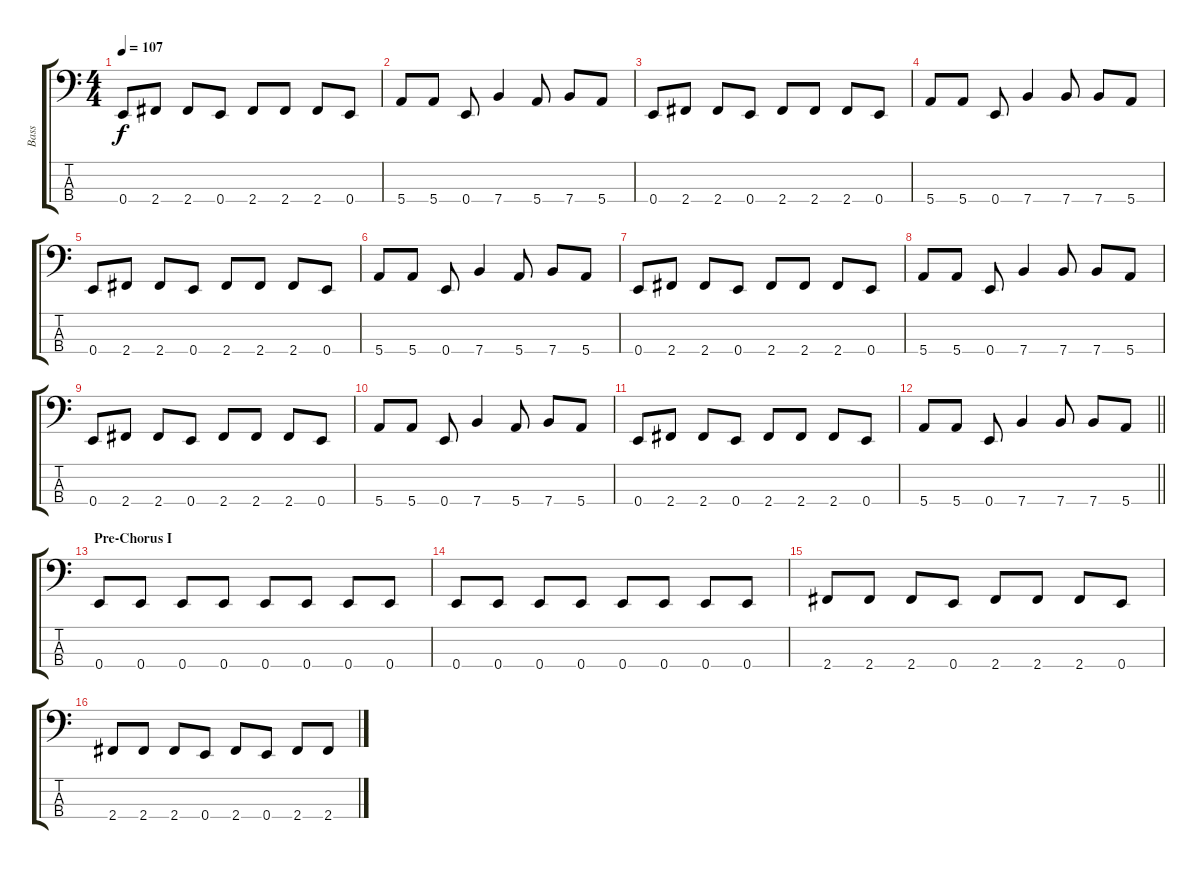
\track ("Bass" "Bass") {instrument electricbassfinger}
\staff {score tabs}
\tuning (G2 D2 A1 E1) {hide}
\ts (4 4)
\tempo 107
\clef f4
\ks c
0.4.8{dy f} 2.4.8 2.4.8 0.4.8 2.4.8 2.4.8 2.4.8 0.4.8 |
5.4.8 5.4.8 0.4.8 7.4.4 5.4.8 7.4.8 5.4.8 |
0.4.8 2.4.8 2.4.8 0.4.8 2.4.8 2.4.8 2.4.8 0.4.8 |
5.4.8 5.4.8 0.4.8 7.4.4 7.4.8 7.4.8 5.4.8 |
0.4.8 2.4.8 2.4.8 0.4.8 2.4.8 2.4.8 2.4.8 0.4.8 |
5.4.8 5.4.8 0.4.8 7.4.4 5.4.8 7.4.8 5.4.8 |
0.4.8 2.4.8 2.4.8 0.4.8 2.4.8 2.4.8 2.4.8 0.4.8 |
5.4.8 5.4.8 0.4.8 7.4.4 7.4.8 7.4.8 5.4.8 |
0.4.8 2.4.8 2.4.8 0.4.8 2.4.8 2.4.8 2.4.8 0.4.8 |
5.4.8 5.4.8 0.4.8 7.4.4 5.4.8 7.4.8 5.4.8 |
0.4.8 2.4.8 2.4.8 0.4.8 2.4.8 2.4.8 2.4.8 0.4.8 |
\barLineRight lightlight
5.4.8 5.4.8 0.4.8 7.4.4 7.4.8 7.4.8 5.4.8 |
\section ("" "Pre-Chorus I")
0.4.8 0.4.8 0.4.8 0.4.8 0.4.8 0.4.8 0.4.8 0.4.8 |
0.4.8 0.4.8 0.4.8 0.4.8 0.4.8 0.4.8 0.4.8 0.4.8 |
2.4.8 2.4.8 2.4.8 0.4.8 2.4.8 2.4.8 2.4.8 0.4.8 |
2.4.8 2.4.8 2.4.8 0.4.8 2.4.8 0.4.8 2.4.8 2.4.8
